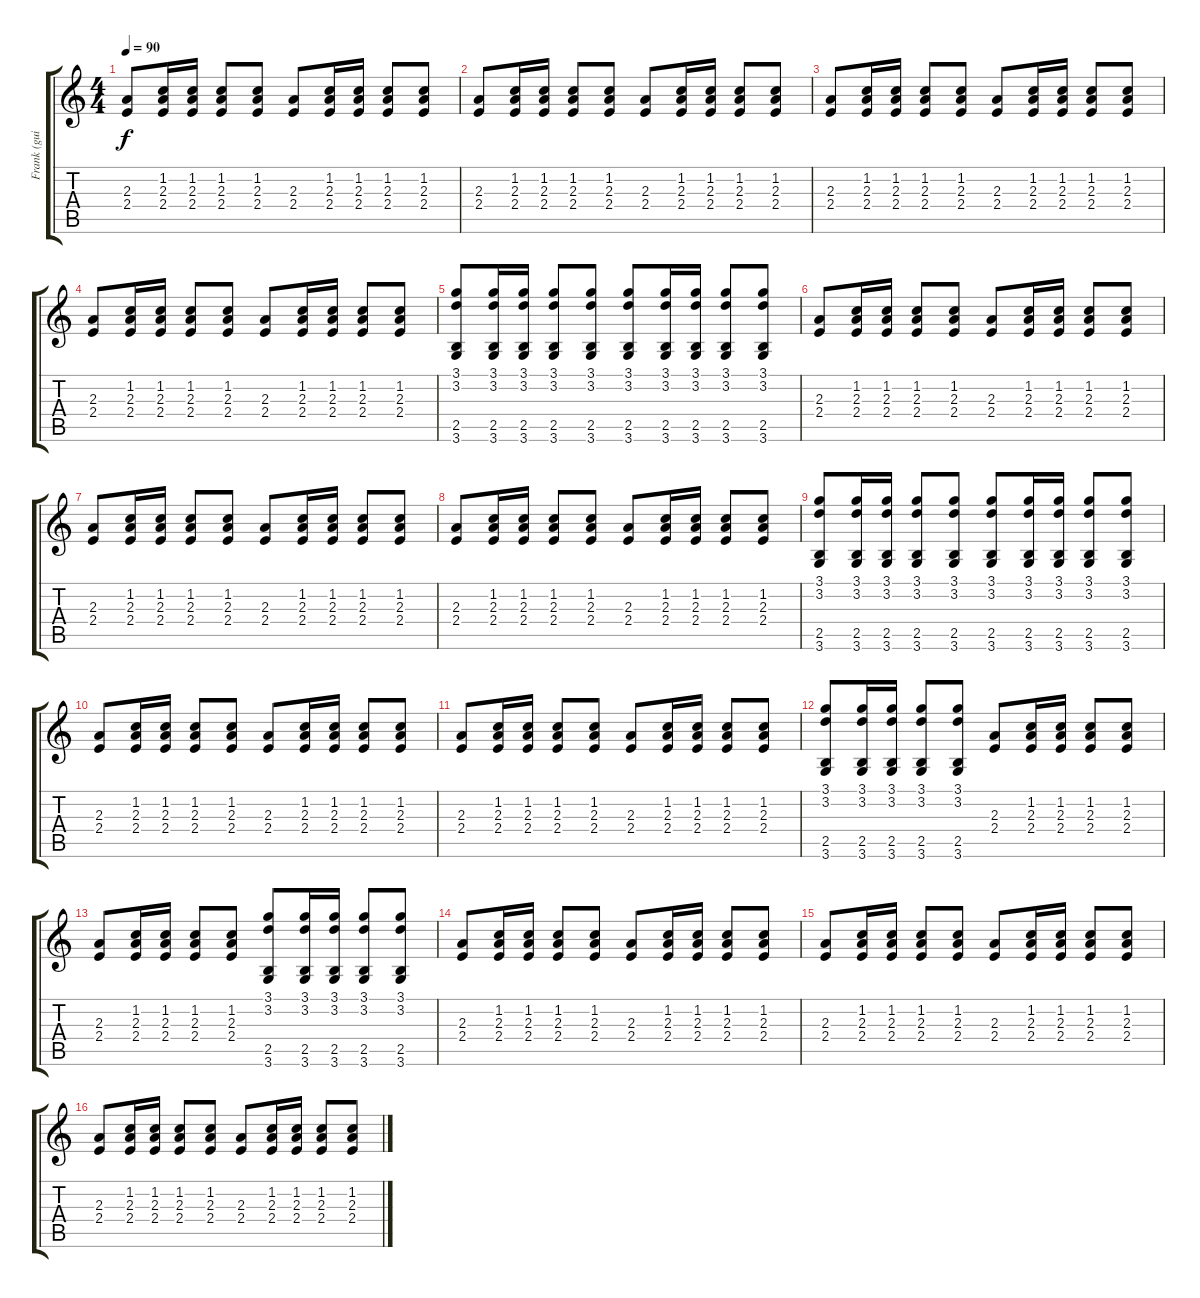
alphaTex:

\track ("Frank (guitarra acustica)" "Frank (gui") {instrument acousticguitarnylon}
\staff {score tabs}
\tuning (E4 B3 G3 D3 A2 E2) {hide}
\ts (4 4)
\tempo 90
\clef g2
\ks c
(2.3 2.4).8{dy f instrument acousticguitarnylon} (1.2 2.3 2.4).16 (1.2 2.3 2.4).16 (1.2 2.3 2.4).8 (1.2 2.3 2.4).8 (2.3 2.4).8 (1.2 2.3 2.4).16 (1.2 2.3 2.4).16 (1.2 2.3 2.4).8 (1.2 2.3 2.4).8 |
(2.3 2.4).8 (1.2 2.3 2.4).16 (1.2 2.3 2.4).16 (1.2 2.3 2.4).8 (1.2 2.3 2.4).8 (2.3 2.4).8 (1.2 2.3 2.4).16 (1.2 2.3 2.4).16 (1.2 2.3 2.4).8 (1.2 2.3 2.4).8 |
(2.3 2.4).8 (1.2 2.3 2.4).16 (1.2 2.3 2.4).16 (1.2 2.3 2.4).8 (1.2 2.3 2.4).8 (2.3 2.4).8 (1.2 2.3 2.4).16 (1.2 2.3 2.4).16 (1.2 2.3 2.4).8 (1.2 2.3 2.4).8 |
(2.3 2.4).8 (1.2 2.3 2.4).16 (1.2 2.3 2.4).16 (1.2 2.3 2.4).8 (1.2 2.3 2.4).8 (2.3 2.4).8 (1.2 2.3 2.4).16 (1.2 2.3 2.4).16 (1.2 2.3 2.4).8 (1.2 2.3 2.4).8 |
(3.1 3.2 2.5 3.6).8 (3.1 3.2 2.5 3.6).16 (3.1 3.2 2.5 3.6).16 (3.1 3.2 2.5 3.6).8 (3.1 3.2 2.5 3.6).8 (3.1 3.2 2.5 3.6).8 (3.1 3.2 2.5 3.6).16 (3.1 3.2 2.5 3.6).16 (3.1 3.2 2.5 3.6).8 (3.1 3.2 2.5 3.6).8 |
(2.3 2.4).8 (1.2 2.3 2.4).16 (1.2 2.3 2.4).16 (1.2 2.3 2.4).8 (1.2 2.3 2.4).8 (2.3 2.4).8 (1.2 2.3 2.4).16 (1.2 2.3 2.4).16 (1.2 2.3 2.4).8 (1.2 2.3 2.4).8 |
(2.3 2.4).8 (1.2 2.3 2.4).16 (1.2 2.3 2.4).16 (1.2 2.3 2.4).8 (1.2 2.3 2.4).8 (2.3 2.4).8 (1.2 2.3 2.4).16 (1.2 2.3 2.4).16 (1.2 2.3 2.4).8 (1.2 2.3 2.4).8 |
(2.3 2.4).8 (1.2 2.3 2.4).16 (1.2 2.3 2.4).16 (1.2 2.3 2.4).8 (1.2 2.3 2.4).8 (2.3 2.4).8 (1.2 2.3 2.4).16 (1.2 2.3 2.4).16 (1.2 2.3 2.4).8 (1.2 2.3 2.4).8 |
(3.1 3.2 2.5 3.6).8 (3.1 3.2 2.5 3.6).16 (3.1 3.2 2.5 3.6).16 (3.1 3.2 2.5 3.6).8 (3.1 3.2 2.5 3.6).8 (3.1 3.2 2.5 3.6).8 (3.1 3.2 2.5 3.6).16 (3.1 3.2 2.5 3.6).16 (3.1 3.2 2.5 3.6).8 (3.1 3.2 2.5 3.6).8 |
(2.3 2.4).8 (1.2 2.3 2.4).16 (1.2 2.3 2.4).16 (1.2 2.3 2.4).8 (1.2 2.3 2.4).8 (2.3 2.4).8 (1.2 2.3 2.4).16 (1.2 2.3 2.4).16 (1.2 2.3 2.4).8 (1.2 2.3 2.4).8 |
(2.3 2.4).8 (1.2 2.3 2.4).16 (1.2 2.3 2.4).16 (1.2 2.3 2.4).8 (1.2 2.3 2.4).8 (2.3 2.4).8 (1.2 2.3 2.4).16 (1.2 2.3 2.4).16 (1.2 2.3 2.4).8 (1.2 2.3 2.4).8 |
(3.1 3.2 2.5 3.6).8 (3.1 3.2 2.5 3.6).16 (3.1 3.2 2.5 3.6).16 (3.1 3.2 2.5 3.6).8 (3.1 3.2 2.5 3.6).8 (2.3 2.4).8 (1.2 2.3 2.4).16 (1.2 2.3 2.4).16 (1.2 2.3 2.4).8 (1.2 2.3 2.4).8 |
(2.3 2.4).8 (1.2 2.3 2.4).16 (1.2 2.3 2.4).16 (1.2 2.3 2.4).8 (1.2 2.3 2.4).8 (3.1 3.2 2.5 3.6).8 (3.1 3.2 2.5 3.6).16 (3.1 3.2 2.5 3.6).16 (3.1 3.2 2.5 3.6).8 (3.1 3.2 2.5 3.6).8 |
(2.3 2.4).8 (1.2 2.3 2.4).16 (1.2 2.3 2.4).16 (1.2 2.3 2.4).8 (1.2 2.3 2.4).8 (2.3 2.4).8 (1.2 2.3 2.4).16 (1.2 2.3 2.4).16 (1.2 2.3 2.4).8 (1.2 2.3 2.4).8 |
(2.3 2.4).8 (1.2 2.3 2.4).16 (1.2 2.3 2.4).16 (1.2 2.3 2.4).8 (1.2 2.3 2.4).8 (2.3 2.4).8 (1.2 2.3 2.4).16 (1.2 2.3 2.4).16 (1.2 2.3 2.4).8 (1.2 2.3 2.4).8 |
(2.3 2.4).8 (1.2 2.3 2.4).16 (1.2 2.3 2.4).16 (1.2 2.3 2.4).8 (1.2 2.3 2.4).8 (2.3 2.4).8 (1.2 2.3 2.4).16 (1.2 2.3 2.4).16 (1.2 2.3 2.4).8 (1.2 2.3 2.4).8
